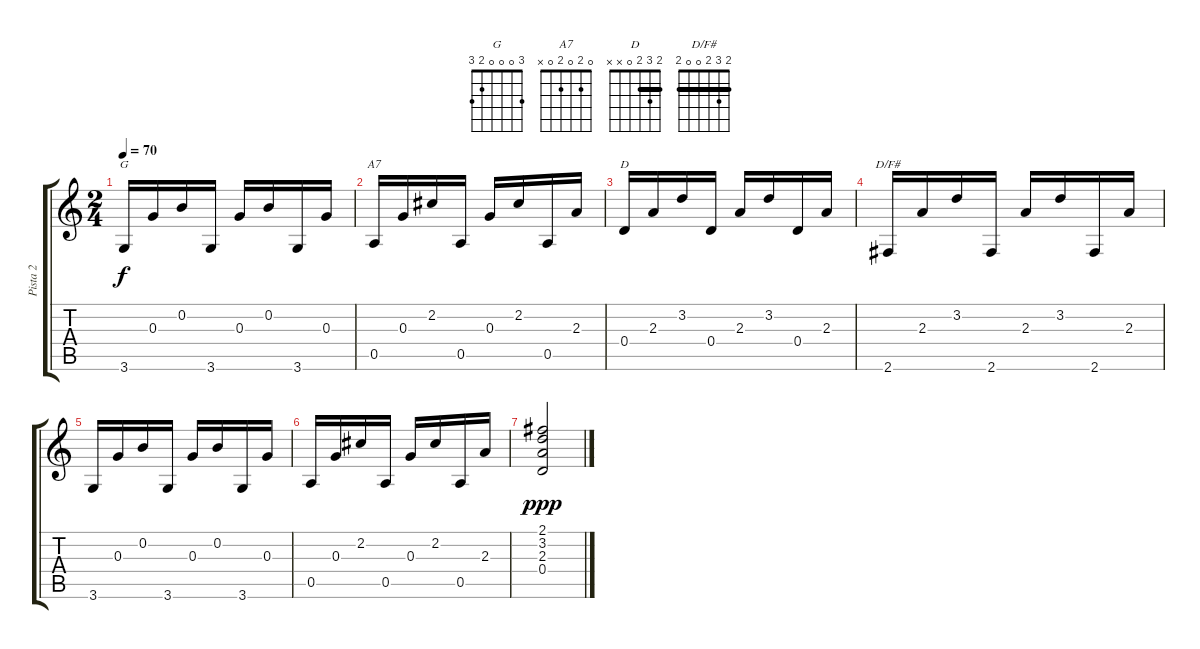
\track ("Pista 2" "Pista 2") {instrument acousticguitarsteel}
\staff {score tabs}
\tuning (E4 B3 G3 D3 A2 E2) {hide}
\chord ("G" 3 0 0 0 2 3)
\chord ("A7" 0 2 0 2 0 x)
\chord ("D" 2 3 2 0 x x) {barre 2}
\chord ("D/F#" 2 3 2 0 0 2) {barre 2}
\ts (2 4)
\tempo 70
\clef g2
\ks c
3.6.16{ch "G" dy f} 0.3.16 0.2.16 3.6.16 0.3.16 0.2.16 3.6.16 0.3.16 |
0.5.16{ch "A7"} 0.3.16 2.2.16 0.5.16 0.3.16 2.2.16 0.5.16 2.3.16 |
0.4.16{ch "D"} 2.3.16 3.2.16 0.4.16 2.3.16 3.2.16 0.4.16 2.3.16 |
2.6.16{ch "D/F#"} 2.3.16 3.2.16 2.6.16 2.3.16 3.2.16 2.6.16 2.3.16 |
3.6.16 0.3.16 0.2.16 3.6.16 0.3.16 0.2.16 3.6.16 0.3.16 |
0.5.16 0.3.16 2.2.16 0.5.16 0.3.16 2.2.16 0.5.16 2.3.16 |
(2.1 3.2 2.3 0.4).2{dy ppp}
